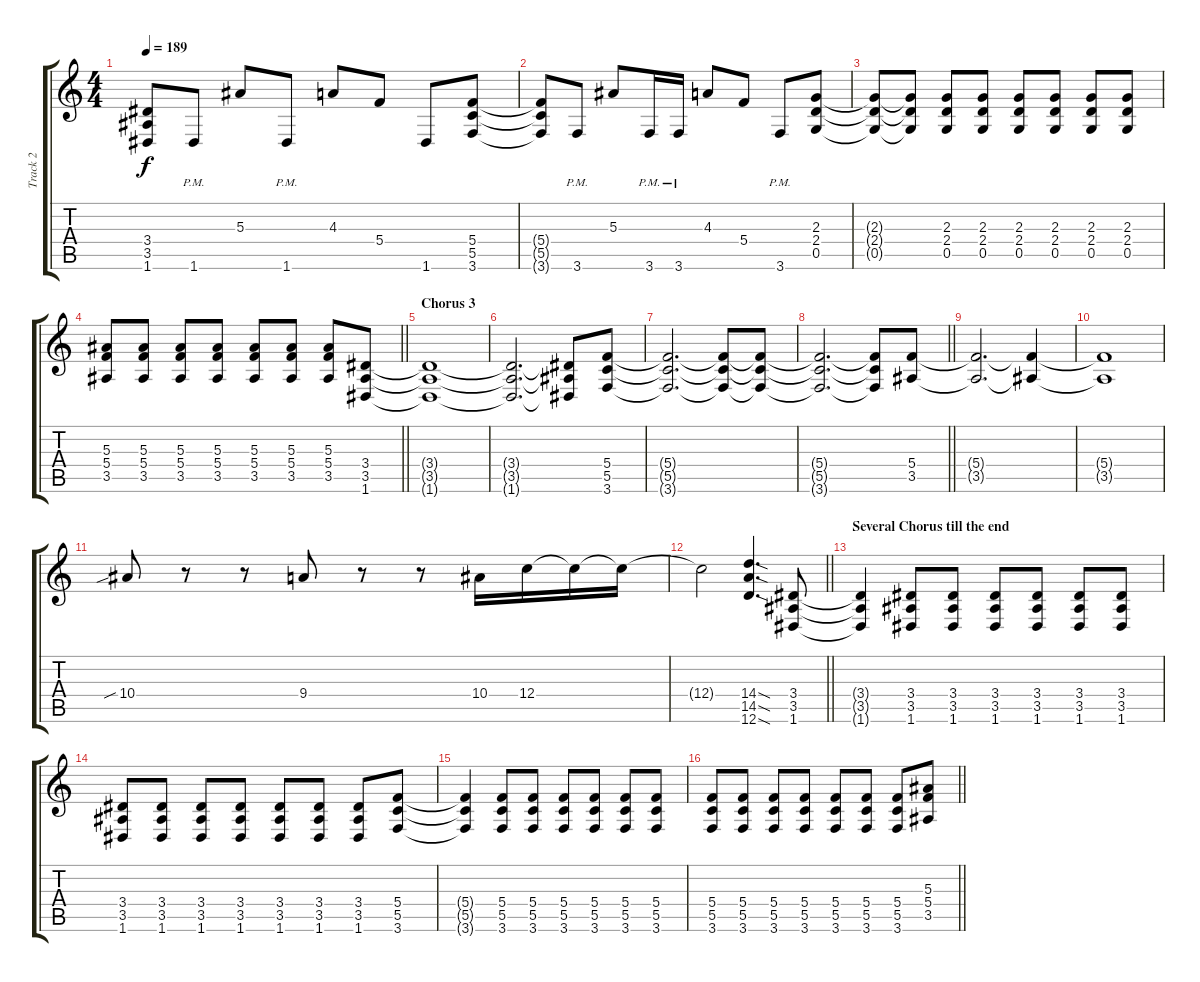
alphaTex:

\track ("Track 2" "Track 2") {instrument distortionguitar}
\staff {score tabs}
\tuning (D4 A3 F3 C3 G2 D2) {hide}
\ts (4 4)
\tempo 189
\clef g2
\ks c
(3.4{t} 3.5{t} 1.6{t}).8{dy f} 1.6{pm}.8 5.3.8 1.6{pm}.8 4.3.8 5.4.8 1.6.8 (5.4 5.5 3.6).8 |
(5.4{t} 5.5{t} 3.6{t}).8 3.6{pm}.8 5.3.8 3.6{pm}.16 3.6{pm}.16 4.3.8 5.4.8 3.6{pm}.8 (2.3 2.4 0.5).8 |
(2.3{t} 2.4{t} 0.5{t}).8 (2.3{t} 2.4{t} 0.5{t}).8 (2.3 2.4 0.5).8 (2.3 2.4 0.5).8 (2.3 2.4 0.5).8 (2.3 2.4 0.5).8 (2.3 2.4 0.5).8 (2.3 2.4 0.5).8 |
\barLineRight lightlight
(5.3 5.4 3.5).8 (5.3 5.4 3.5).8 (5.3 5.4 3.5).8 (5.3 5.4 3.5).8 (5.3 5.4 3.5).8 (5.3 5.4 3.5).8 (5.3 5.4 3.5).8 (3.4 3.5 1.6).8 |
\section ("" "Chorus 3")
(3.4{t} 3.5{t} 1.6{t}).1 |
(3.4{t} 3.5{t} 1.6{t}).2{d} (3.4{t} 3.5{t} 1.6{t}).8 (5.4 5.5 3.6).8 |
(5.4{t} 5.5{t} 3.6{t}).2{d} (5.4{t} 5.5{t} 3.6{t}).8 (5.4{t} 5.5{t} 3.6{t}).8 |
\barLineRight lightlight
(5.4{t} 5.5{t} 3.6{t}).2{d} (5.4{t} 5.5{t} 3.6{t}).8 (5.4 3.5).8 |
(5.4{t} 3.5{t}).2{d} (5.4{t} 3.5{t}).4 |
(5.4{t} 3.5{t}).1 |
10.4{sib}.8 r.8 r.8 9.4.8 r.8 r.8 10.4.16 12.4.16 12.4{t}.16 12.4{t}.16 |
\barLineRight lightlight
12.4{t}.2 (14.4{sod} 14.5{sod} 12.6{sod}).4{d} (3.4 3.5 1.6).8 |
\section ("" "Several Chorus till the end")
(3.4{t} 3.5{t} 1.6{t}).4 (3.4 3.5 1.6).8 (3.4 3.5 1.6).8 (3.4 3.5 1.6).8 (3.4 3.5 1.6).8 (3.4 3.5 1.6).8 (3.4 3.5 1.6).8 |
(3.4 3.5 1.6).8 (3.4 3.5 1.6).8 (3.4 3.5 1.6).8 (3.4 3.5 1.6).8 (3.4 3.5 1.6).8 (3.4 3.5 1.6).8 (3.4 3.5 1.6).8 (5.4 5.5 3.6).8 |
(5.4{t} 5.5{t} 3.6{t}).4 (5.4 5.5 3.6).8 (5.4 5.5 3.6).8 (5.4 5.5 3.6).8 (5.4 5.5 3.6).8 (5.4 5.5 3.6).8 (5.4 5.5 3.6).8 |
\barLineRight lightlight
(5.4 5.5 3.6).8 (5.4 5.5 3.6).8 (5.4 5.5 3.6).8 (5.4 5.5 3.6).8 (5.4 5.5 3.6).8 (5.4 5.5 3.6).8 (5.4 5.5 3.6).8 (5.3 5.4 3.5).8
